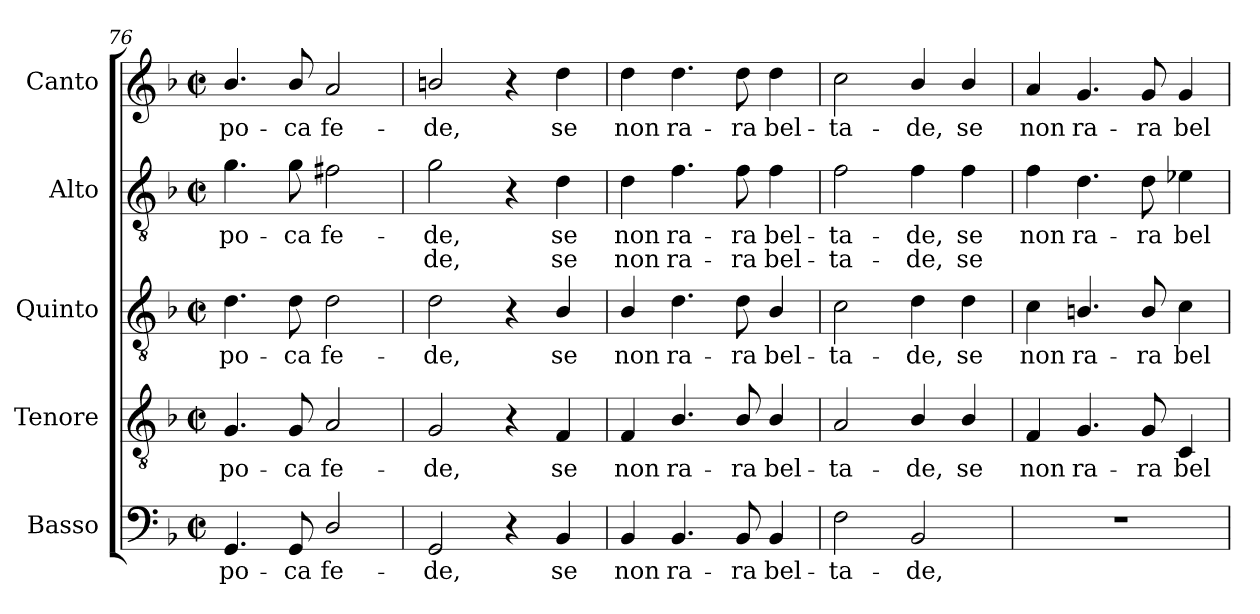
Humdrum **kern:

**kern	**text	**kern	**text	**kern	**text	**kern	**text	**text	**kern	**text
*part5	*part5	*part4	*part4	*part3	*part3	*part2	*part2	*part2	*part1	*part1
*staff5	*staff5	*staff4	*staff4	*staff3	*staff3	*staff2	*staff2	*staff2	*staff1	*staff1
*I"Basso	*	*I"Tenore	*	*I"Quinto	*	*I"Alto	*	*	*I"Canto	*
*I'B.	*	*I'T.	*	*I'Q.	*	*I'A.	*	*	*	*
*clefF4	*	*clefGv2	*	*clefGv2	*	*clefGv2	*	*	*clefG2	*
*	*	*ITrd7c12	*	*ITrd7c12	*	*ITrd7c12	*	*	*	*
*k[b-]	*	*k[b-]	*	*k[b-]	*	*k[b-]	*	*	*k[b-]	*
*F:	*	*F:	*	*F:	*	*F:	*	*	*F:	*
*M2/2	*	*M2/2	*	*M2/2	*	*M2/2	*	*	*M2/2	*
*met(c|)	*	*met(c|)	*	*met(c|)	*	*met(c|)	*	*	*met(c|)	*
=76	=76	=76	=76	=76	=76	=76	=76	=76	=76	=76
!	!LO:LY:b:color=#000000	!	!	!	!	!	!	!	!	!
!	!	!	!LO:LY:b:color=#000000	!	!	!	!	!	!	!
!	!	!	!	!	!LO:LY:b:color=#000000	!	!	!	!	!
!	!	!	!	!	!	!	!LO:LY:b:color=#000000	!	!	!
!	!	!	!	!	!	!	!	!	!	!LO:LY:b:color=#000000
4.GGi/	po-	4.GGi/	po-	4.Di\	po-	4.Gi\	po-	.	4.b-i/	po-
!	!LO:LY:b:color=#000000	!	!	!	!	!	!	!	!	!
!	!	!	!LO:LY:b:color=#000000	!	!	!	!	!	!	!
!	!	!	!	!	!LO:LY:b:color=#000000	!	!	!	!	!
!	!	!	!	!	!	!	!LO:LY:b:color=#000000	!	!	!
!	!	!	!	!	!	!	!	!	!	!LO:LY:b:color=#000000
8GGi/	-ca	8GGi/	-ca	8Di\	-ca	8Gi\	-ca	.	8b-i/	-ca
!	!LO:LY:b:color=#000000	!	!	!	!	!	!	!	!	!
!	!	!	!LO:LY:b:color=#000000	!	!	!	!	!	!	!
!	!	!	!	!	!LO:LY:b:color=#000000	!	!	!	!	!
!	!	!	!	!	!	!	!LO:LY:b:color=#000000	!	!	!
!	!	!	!	!	!	!	!	!	!	!LO:LY:b:color=#000000
2Di/	fe-	2AAi/	fe-	2Di\	fe-	2F#Xi\	fe-	.	2ai/	fe-
!!LO:LB:g=z
=77	=77	=77	=77	=77	=77	=77	=77	=77	=77	=77
!	!LO:LY:b:color=#000000	!	!	!	!	!	!	!	!	!
!	!	!	!LO:LY:b:color=#000000	!	!	!	!	!	!	!
!	!	!	!	!	!LO:LY:b:color=#000000	!	!	!	!	!
!	!	!	!	!	!	!	!LO:LY:b:color=#000000	!LO:LY:b:color=#000000	!	!
!	!	!	!	!	!	!	!	!	!	!LO:LY:b:color=#000000
2GGi/	-de,	2GGi/	-de,	2Di\	-de,	2Gi\	-de,	de,	2bni/	-de,
4r	.	4r	.	4r	.	4r	.	.	4r	.
!	!LO:LY:b:color=#000000	!	!	!	!	!	!	!	!	!
!	!	!	!LO:LY:b:color=#000000	!	!	!	!	!	!	!
!	!	!	!	!	!LO:LY:b:color=#000000	!	!	!	!	!
!	!	!	!	!	!	!	!LO:LY:b:color=#000000	!LO:LY:b:color=#000000	!	!
!	!	!	!	!	!	!	!	!	!	!LO:LY:b:color=#000000
4BB-i/	se	4FFi/	se	4BB-i/	se	4Di\	se	se	4ddi\	se
=78	=78	=78	=78	=78	=78	=78	=78	=78	=78	=78
!	!LO:LY:b:color=#000000	!	!	!	!	!	!	!	!	!
!	!	!	!LO:LY:b:color=#000000	!	!	!	!	!	!	!
!	!	!	!	!	!LO:LY:b:color=#000000	!	!	!	!	!
!	!	!	!	!	!	!	!LO:LY:b:color=#000000	!LO:LY:b:color=#000000	!	!
!	!	!	!	!	!	!	!	!	!	!LO:LY:b:color=#000000
4BB-i/	non	4FFi/	non	4BB-i/	non	4Di\	non	non	4ddi\	non
!	!LO:LY:b:color=#000000	!	!	!	!	!	!	!	!	!
!	!	!	!LO:LY:b:color=#000000	!	!	!	!	!	!	!
!	!	!	!	!	!LO:LY:b:color=#000000	!	!	!	!	!
!	!	!	!	!	!	!	!LO:LY:b:color=#000000	!LO:LY:b:color=#000000	!	!
!	!	!	!	!	!	!	!	!	!	!LO:LY:b:color=#000000
4.BB-i/	ra-	4.BB-i/	ra-	4.Di\	ra-	4.Fi\	ra-	-ra-	4.ddi\	ra-
!	!LO:LY:b:color=#000000	!	!	!	!	!	!	!	!	!
!	!	!	!LO:LY:b:color=#000000	!	!	!	!	!	!	!
!	!	!	!	!	!LO:LY:b:color=#000000	!	!	!	!	!
!	!	!	!	!	!	!	!LO:LY:b:color=#000000	!LO:LY:b:color=#000000	!	!
!	!	!	!	!	!	!	!	!	!	!LO:LY:b:color=#000000
8BB-i/	-ra	8BB-i/	-ra	8Di\	-ra	8Fi\	-ra	ra	8ddi\	-ra
!	!LO:LY:b:color=#000000	!	!	!	!	!	!	!	!	!
!	!	!	!LO:LY:b:color=#000000	!	!	!	!	!	!	!
!	!	!	!	!	!LO:LY:b:color=#000000	!	!	!	!	!
!	!	!	!	!	!	!	!LO:LY:b:color=#000000	!LO:LY:b:color=#000000	!	!
!	!	!	!	!	!	!	!	!	!	!LO:LY:b:color=#000000
4BB-i/	bel-	4BB-i/	bel-	4BB-i/	bel-	4Fi\	bel-	-bel-	4ddi\	bel-
=79	=79	=79	=79	=79	=79	=79	=79	=79	=79	=79
!	!LO:LY:b:color=#000000	!	!	!	!	!	!	!	!	!
!	!	!	!LO:LY:b:color=#000000	!	!	!	!	!	!	!
!	!	!	!	!	!LO:LY:b:color=#000000	!	!	!	!	!
!	!	!	!	!	!	!	!LO:LY:b:color=#000000	!LO:LY:b:color=#000000	!	!
!	!	!	!	!	!	!	!	!	!	!LO:LY:b:color=#000000
2Fi\	-ta-	2AAi/	-ta-	2Ci\	-ta-	2Fi\	-ta-	-ta-	2cci\	-ta-
!	!LO:LY:b:color=#000000	!	!	!	!	!	!	!	!	!
!	!	!	!LO:LY:b:color=#000000	!	!	!	!	!	!	!
!	!	!	!	!	!LO:LY:b:color=#000000	!	!	!	!	!
!	!	!	!	!	!	!	!LO:LY:b:color=#000000	!LO:LY:b:color=#000000	!	!
!	!	!	!	!	!	!	!	!	!	!LO:LY:b:color=#000000
2BB-i/	-de,	4BB-i/	-de,	4Di\	-de,	4Fi\	-de,	de,	4b-i/	-de,
!	!	!	!LO:LY:b:color=#000000	!	!	!	!	!	!	!
!	!	!	!	!	!LO:LY:b:color=#000000	!	!	!	!	!
!	!	!	!	!	!	!	!LO:LY:b:color=#000000	!LO:LY:b:color=#000000	!	!
!	!	!	!	!	!	!	!	!	!	!LO:LY:b:color=#000000
.	.	4BB-i/	se	4Di\	se	4Fi\	se	se	4b-i/	se
=80	=80	=80	=80	=80	=80	=80	=80	=80	=80	=80
!	!	!	!LO:LY:b:color=#000000	!	!	!	!	!	!	!
!	!	!	!	!	!LO:LY:b:color=#000000	!	!	!	!	!
!	!	!	!	!	!	!	!LO:LY:b:color=#000000	!	!	!
!	!	!	!	!	!	!	!	!	!	!LO:LY:b:color=#000000
1r	.	4FFi/	non	4Ci\	non	4Fi\	non	.	4ai/	non
!	!	!	!LO:LY:b:color=#000000	!	!	!	!	!	!	!
!	!	!	!	!	!LO:LY:b:color=#000000	!	!	!	!	!
!	!	!	!	!	!	!	!LO:LY:b:color=#000000	!	!	!
!	!	!	!	!	!	!	!	!	!	!LO:LY:b:color=#000000
.	.	4.GGi/	ra-	4.BBni/	ra-	4.Di\	ra-	.	4.gi/	ra-
!	!	!	!LO:LY:b:color=#000000	!	!	!	!	!	!	!
!	!	!	!	!	!LO:LY:b:color=#000000	!	!	!	!	!
!	!	!	!	!	!	!	!LO:LY:b:color=#000000	!	!	!
!	!	!	!	!	!	!	!	!	!	!LO:LY:b:color=#000000
.	.	8GGi/	-ra	8BBi/	-ra	8Di\	-ra	.	8gi/	-ra
!	!	!	!LO:LY:b:color=#000000	!	!	!	!	!	!	!
!	!	!	!	!	!LO:LY:b:color=#000000	!	!	!	!	!
!	!	!	!	!	!	!	!LO:LY:b:color=#000000	!	!	!
!	!	!	!	!	!	!	!	!	!	!LO:LY:b:color=#000000
.	.	4CCi/	bel-	4Ci\	bel-	4E-Xi\	bel-	.	4gi/	bel-
=	=	=	=	=	=	=	=	=	=	=
*-	*-	*-	*-	*-	*-	*-	*-	*-	*-	*-
